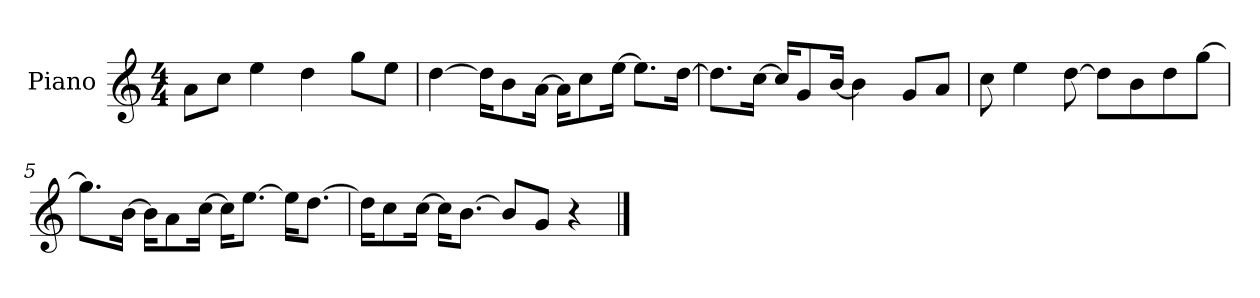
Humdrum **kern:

**kern
*part1
*staff1
*I"Piano
*I'P-no
*clefG2
*k[]
*M4/4
*MM90
=1
8a\L
8cc\J
4ee\
4dd\
8gg\L
8ee\J
=2
[4dd\
16dd\KL]
8b\
[16a\Jk
16a\KL]
8cc\
[16ee\Jk
8.ee\L]
[16dd\Jk
=3
8.dd\L]
[16cc\Jk
16cc/KL]
8g/
[16b/Jk
4b\]
8g/L
8a/J
=4
8cc\
4ee\
[8dd\
8dd\L]
8b\
8dd\
[8gg\J
!!LO:LB:g=z
=5
8.gg\L]
[16b\Jk
16b\KL]
8a\
[16cc\Jk
16cc\KL]
[8.ee\J
16ee\KL]
[8.dd\J
=6
16dd\KL]
8cc\
[16cc\Jk
16cc\KL]
[8.b\J
8b/L]
8g/J
4r
==
*-
